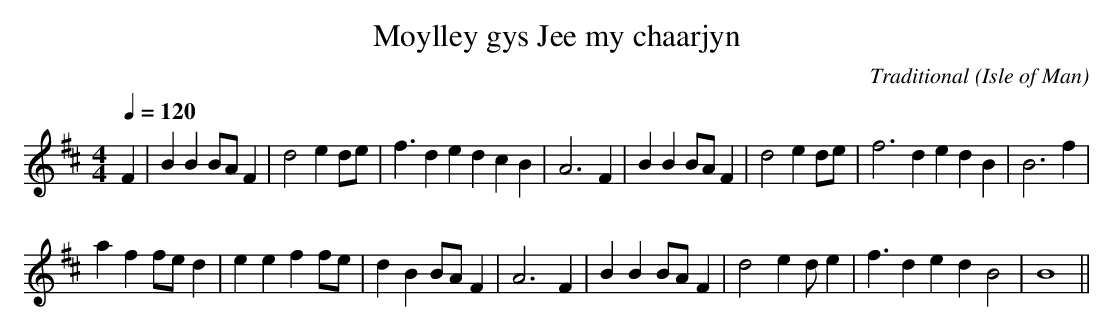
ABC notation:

X:1
T:Moylley gys Jee my chaarjyn
C:Traditional
O:Isle of Man
M:4/4
L:1/4
Q:120
K:D
F|BB B/A/F|d2 ed/e/|f3/2d ed cB|A3 F|BB B/A/ F|d2 e d/e/|f3d ed B|B3 f|
af f/e/d|ee ff/e/|dB B/A/F|A3 F|BB B/A/F|d2 ed/e|f3/2d edB2|B4||
